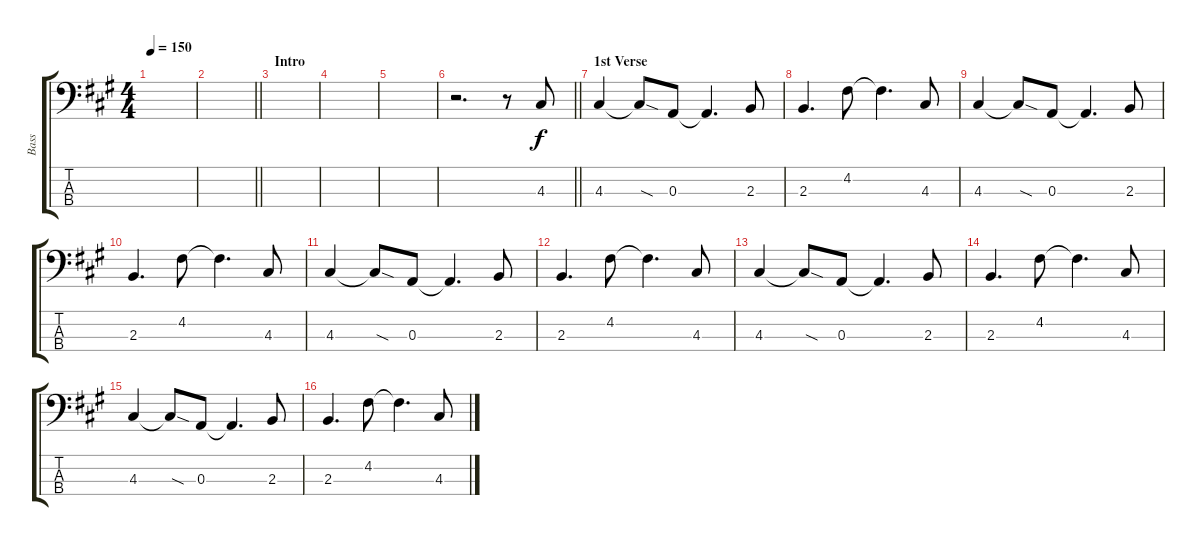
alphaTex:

\track ("Bass" "Bass") {instrument electricbassfinger}
\staff {score tabs}
\tuning (G2 D2 A1 E1) {hide}
\ts (4 4)
\tempo 150
\clef f4
\ks a
|
\barLineRight lightlight
|
\section ("" "Intro")
|
|
|
\barLineRight lightlight
r.2{d} r.8 4.3.8 |
\section ("" "1st Verse")
4.3.4{dy f} 4.3{sod t}.8 0.3.8 0.3{t}.4{d} 2.3.8 |
2.3.4{d} 4.2.8 4.2{t}.4{d} 4.3.8 |
4.3.4 4.3{sod t}.8 0.3.8 0.3{t}.4{d} 2.3.8 |
2.3.4{d} 4.2.8 4.2{t}.4{d} 4.3.8 |
4.3.4 4.3{sod t}.8 0.3.8 0.3{t}.4{d} 2.3.8 |
2.3.4{d} 4.2.8 4.2{t}.4{d} 4.3.8 |
4.3.4 4.3{sod t}.8 0.3.8 0.3{t}.4{d} 2.3.8 |
2.3.4{d} 4.2.8 4.2{t}.4{d} 4.3.8 |
4.3.4 4.3{sod t}.8 0.3.8 0.3{t}.4{d} 2.3.8 |
2.3.4{d} 4.2.8 4.2{t}.4{d} 4.3.8
